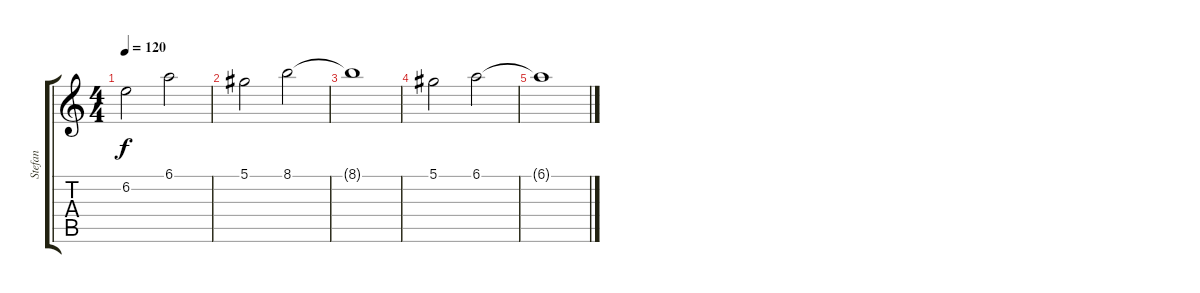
\track ("Stefan" "Stefan") {instrument distortionguitar}
\staff {score tabs}
\tuning (Eb4 Bb3 Gb3 Db3 Ab2 Eb2) {hide}
\ts (4 4)
\tempo 120
\clef g2
\ks c
6.2.2{dy f} 6.1.2 |
5.1.2 8.1.2 |
8.1{t}.1 |
5.1.2 6.1.2 |
6.1{t}.1
